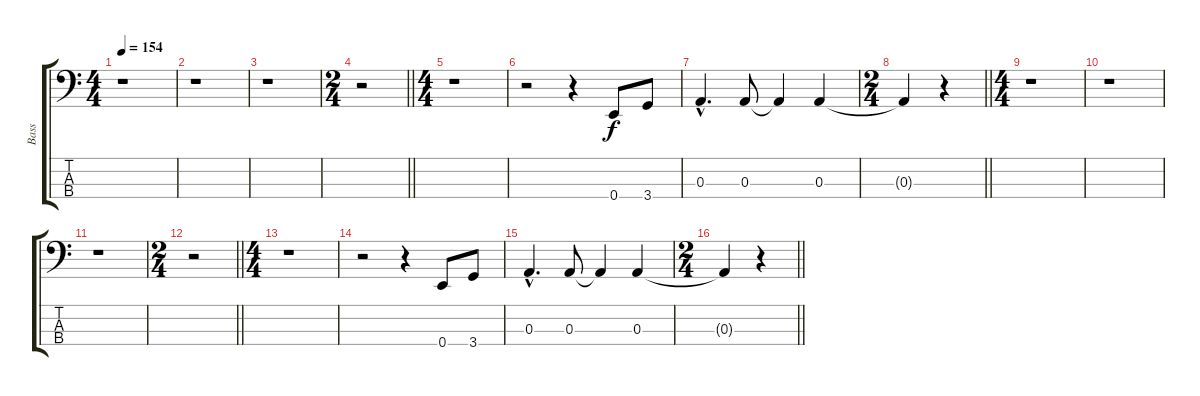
\track ("Bass" "Bass") {instrument slapbass2}
\staff {score tabs}
\tuning (G2 D2 A1 E1) {hide}
\ts (4 4)
\tempo 154
\clef f4
\ks c
r.1{dy f} |
r.1 |
r.1 |
\ts (2 4)
\barLineRight lightlight
r.2 |
\ts (4 4)
r.1 |
r.2 r.4 0.4.8 3.4.8 |
0.3{hac}.4{d} 0.3.8 0.3{t}.4 0.3.4 |
\ts (2 4)
\barLineRight lightlight
0.3{t}.4 r.4 |
\ts (4 4)
r.1 |
r.1 |
r.1 |
\ts (2 4)
\barLineRight lightlight
r.2 |
\ts (4 4)
r.1 |
r.2 r.4 0.4.8 3.4.8 |
0.3{hac}.4{d} 0.3.8 0.3{t}.4 0.3.4 |
\ts (2 4)
\barLineRight lightlight
0.3{t}.4 r.4
